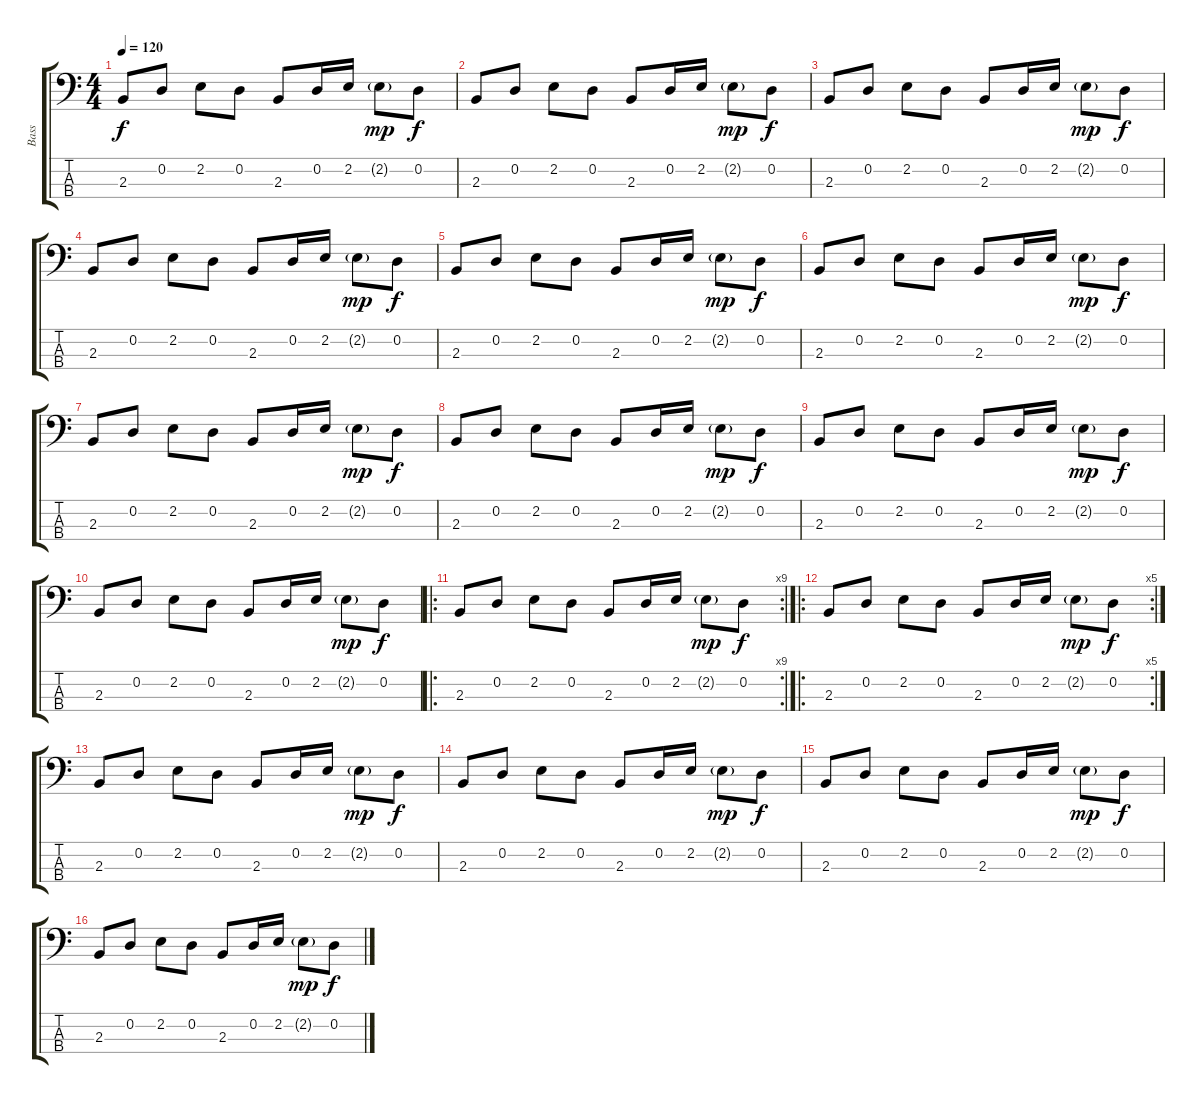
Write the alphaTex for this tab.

\track ("Bass" "Bass") {instrument acousticbass}
\staff {score tabs}
\tuning (G2 D2 A1 E1) {hide}
\ts (4 4)
\tempo 120
\clef f4
\ks c
2.3.8{dy f} 0.2.8 2.2.8 0.2.8 2.3.8 0.2.16 2.2.16 2.2{g}.8{dy mp} 0.2.8{dy f} |
2.3.8 0.2.8 2.2.8 0.2.8 2.3.8 0.2.16 2.2.16 2.2{g}.8{dy mp} 0.2.8{dy f} |
2.3.8 0.2.8 2.2.8 0.2.8 2.3.8 0.2.16 2.2.16 2.2{g}.8{dy mp} 0.2.8{dy f} |
2.3.8 0.2.8 2.2.8 0.2.8 2.3.8 0.2.16 2.2.16 2.2{g}.8{dy mp} 0.2.8{dy f} |
2.3.8 0.2.8 2.2.8 0.2.8 2.3.8 0.2.16 2.2.16 2.2{g}.8{dy mp} 0.2.8{dy f} |
2.3.8 0.2.8 2.2.8 0.2.8 2.3.8 0.2.16 2.2.16 2.2{g}.8{dy mp} 0.2.8{dy f} |
2.3.8 0.2.8 2.2.8 0.2.8 2.3.8 0.2.16 2.2.16 2.2{g}.8{dy mp} 0.2.8{dy f} |
2.3.8 0.2.8 2.2.8 0.2.8 2.3.8 0.2.16 2.2.16 2.2{g}.8{dy mp} 0.2.8{dy f} |
2.3.8 0.2.8 2.2.8 0.2.8 2.3.8 0.2.16 2.2.16 2.2{g}.8{dy mp} 0.2.8{dy f} |
2.3.8 0.2.8 2.2.8 0.2.8 2.3.8 0.2.16 2.2.16 2.2{g}.8{dy mp} 0.2.8{dy f} |
\ro
\rc 9
2.3.8 0.2.8 2.2.8 0.2.8 2.3.8 0.2.16 2.2.16 2.2{g}.8{dy mp} 0.2.8{dy f} |
\ro
\rc 5
2.3.8 0.2.8 2.2.8 0.2.8 2.3.8 0.2.16 2.2.16 2.2{g}.8{dy mp} 0.2.8{dy f} |
2.3.8 0.2.8 2.2.8 0.2.8 2.3.8 0.2.16 2.2.16 2.2{g}.8{dy mp} 0.2.8{dy f} |
2.3.8 0.2.8 2.2.8 0.2.8 2.3.8 0.2.16 2.2.16 2.2{g}.8{dy mp} 0.2.8{dy f} |
2.3.8 0.2.8 2.2.8 0.2.8 2.3.8 0.2.16 2.2.16 2.2{g}.8{dy mp} 0.2.8{dy f} |
2.3.8 0.2.8 2.2.8 0.2.8 2.3.8 0.2.16 2.2.16 2.2{g}.8{dy mp} 0.2.8{dy f}
